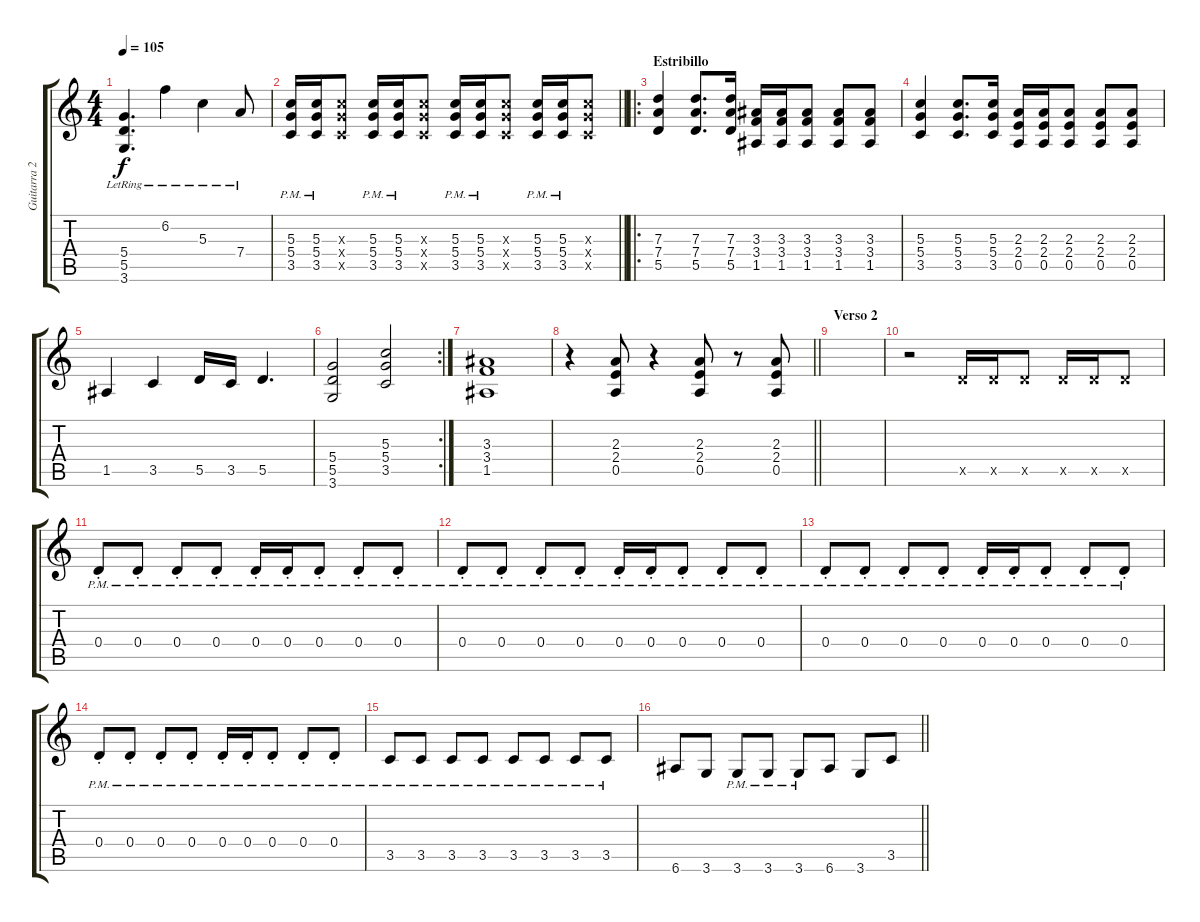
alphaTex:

\track ("Guitarra 2" "Guitarra 2") {instrument distortionguitar}
\staff {score tabs}
\tuning (E4 B3 G3 D3 A2 E2) {hide}
\ts (4 4)
\tempo 105
\clef g2
\ks c
(5.4{lr} 5.5{lr} 3.6{lr}).4{d dy f} 6.2{lr}.4 5.3{lr}.4 7.4{lr}.8 |
\barLineRight lightlight
(5.3{pm} 5.4{pm} 3.5{pm}).16 (5.3{pm} 5.4{pm} 3.5{pm}).16 (5.3{x} 5.4{x} 3.5{x}).8 (5.3{pm} 5.4{pm} 3.5{pm}).16 (5.3{pm} 5.4{pm} 3.5{pm}).16 (5.3{x} 5.4{x} 3.5{x}).8 (5.3{pm} 5.4{pm} 3.5{pm}).16 (5.3{pm} 5.4{pm} 3.5{pm}).16 (5.3{x} 5.4{x} 3.5{x}).8 (5.3{pm} 5.4{pm} 3.5{pm}).16 (5.3{pm} 5.4{pm} 3.5{pm}).16 (5.3{x} 5.4{x} 3.5{x}).8 |
\ro
\section ("" "Estribillo")
(7.3 7.4 5.5).4 (7.3 7.4 5.5).8{d} (7.3 7.4 5.5).16 (3.3 3.4 1.5).16 (3.3 3.4 1.5).16 (3.3 3.4 1.5).8 (3.3 3.4 1.5).8 (3.3 3.4 1.5).8 |
(5.3 5.4 3.5).4 (5.3 5.4 3.5).8{d} (5.3 5.4 3.5).16 (2.3 2.4 0.5).16 (2.3 2.4 0.5).16 (2.3 2.4 0.5).8 (2.3 2.4 0.5).8 (2.3 2.4 0.5).8 |
1.5.4 3.5.4 5.5.16 3.5.16 5.5.4{d} |
\rc 2
(5.4 5.5 3.6).2 (5.3 5.4 3.5).2 |
(3.3 3.4 1.5).1 |
\barLineRight lightlight
r.4 (2.3 2.4 0.5).8 r.4 (2.3 2.4 0.5).8 r.8 (2.3 2.4 0.5).8 |
\section ("" "Verso 2")
|
r.2 5.5{x}.16 5.5{x}.16 5.5{x}.8 5.5{x}.16 5.5{x}.16 5.5{x}.8 |
0.4{pm st}.8 0.4{pm st}.8 0.4{pm st}.8 0.4{pm st}.8 0.4{pm st}.16 0.4{pm st}.16 0.4{pm st}.8 0.4{pm st}.8 0.4{pm st}.8 |
0.4{pm st}.8 0.4{pm st}.8 0.4{pm st}.8 0.4{pm st}.8 0.4{pm st}.16 0.4{pm st}.16 0.4{pm st}.8 0.4{pm st}.8 0.4{pm st}.8 |
0.4{pm st}.8 0.4{pm st}.8 0.4{pm st}.8 0.4{pm st}.8 0.4{pm st}.16 0.4{pm st}.16 0.4{pm st}.8 0.4{pm st}.8 0.4{pm st}.8 |
0.4{pm st}.8 0.4{pm st}.8 0.4{pm st}.8 0.4{pm st}.8 0.4{pm st}.16 0.4{pm st}.16 0.4{pm st}.8 0.4{pm st}.8 0.4{pm st}.8 |
3.5{pm}.8 3.5{pm}.8 3.5{pm}.8 3.5{pm}.8 3.5{pm}.8 3.5{pm}.8 3.5{pm}.8 3.5{pm}.8 |
\barLineRight lightlight
6.6.8 3.6.8 3.6{pm}.8 3.6{pm}.8 3.6{pm}.8 6.6.8 3.6.8 3.5.8
